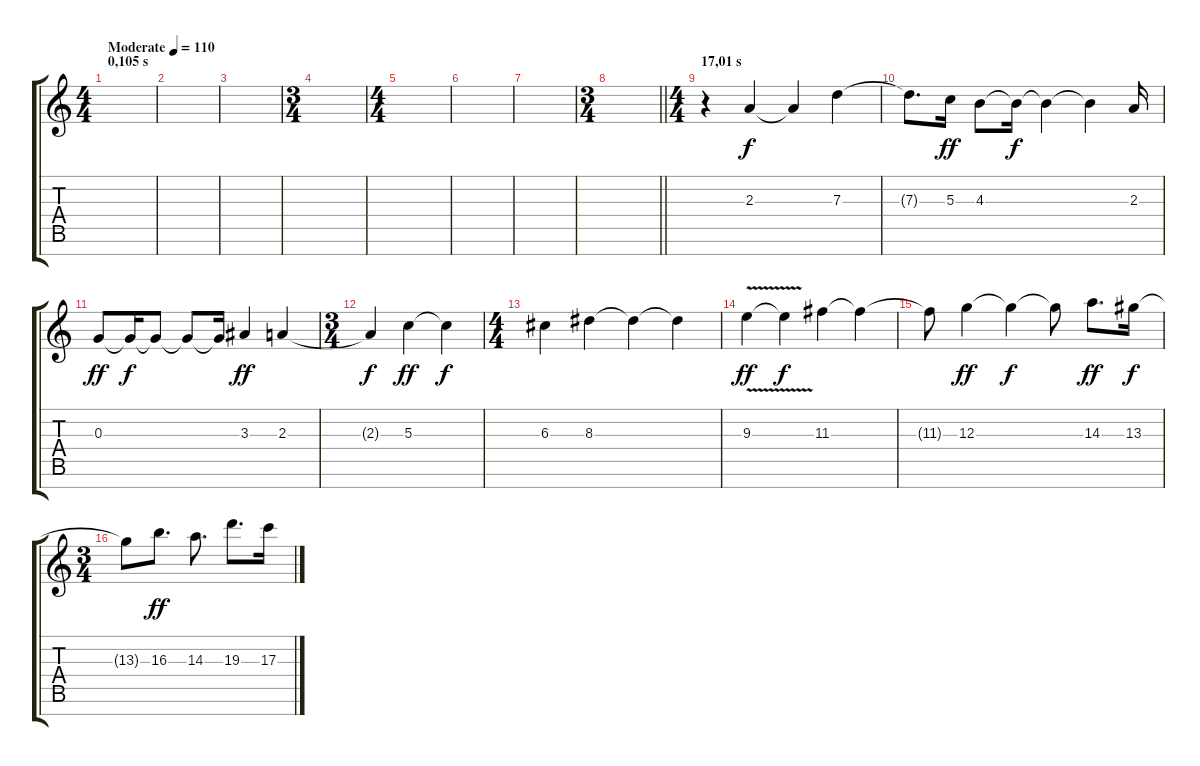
\track "" {instrument distortionguitar}
\staff {score tabs}
\tuning (E4 B3 G3 D3 A2 E2 B1) {hide}
\ts (4 4)
\section ("" "0,105 s")
\tempo (110 "Moderate")
\clef g2
\ks c
|
|
|
\ts (3 4)
|
\ts (4 4)
|
|
|
\ts (3 4)
\barLineRight lightlight
|
\ts (4 4)
\section ("" "17,01 s")
r.4 2.3.4 2.3{t}.4 7.3.4 |
7.3{t}.8{d dy f} 5.3.16{dy ff} 4.3.8 4.3{t}.16{dy f} 4.3{t}.4 4.3{t}.4 2.3.16 |
0.3.8{dy ff} 0.3{t}.16{dy f} 0.3{t}.8 0.3{t}.8 0.3{t}.16 3.3.4{dy ff} 2.3.4 |
\ts (3 4)
2.3{t}.4{dy f} 5.3.4{dy ff} 5.3{t}.4{dy f} |
\ts (4 4)
6.3.4 8.3.4 8.3{t}.4 8.3{t}.4 |
9.3{v}.4{dy ff} 9.3{t}.4{dy f} 11.3.4 11.3{t}.4 |
11.3{t}.8 12.3.4{dy ff} 12.3{t}.4{dy f} 12.3{t}.8 14.3.8{d dy ff} 13.3.16{dy f} |
\ts (3 4)
13.3{t}.8 16.3.8{d dy ff} 14.3.8{d} 19.3.8{d} 17.3.16
